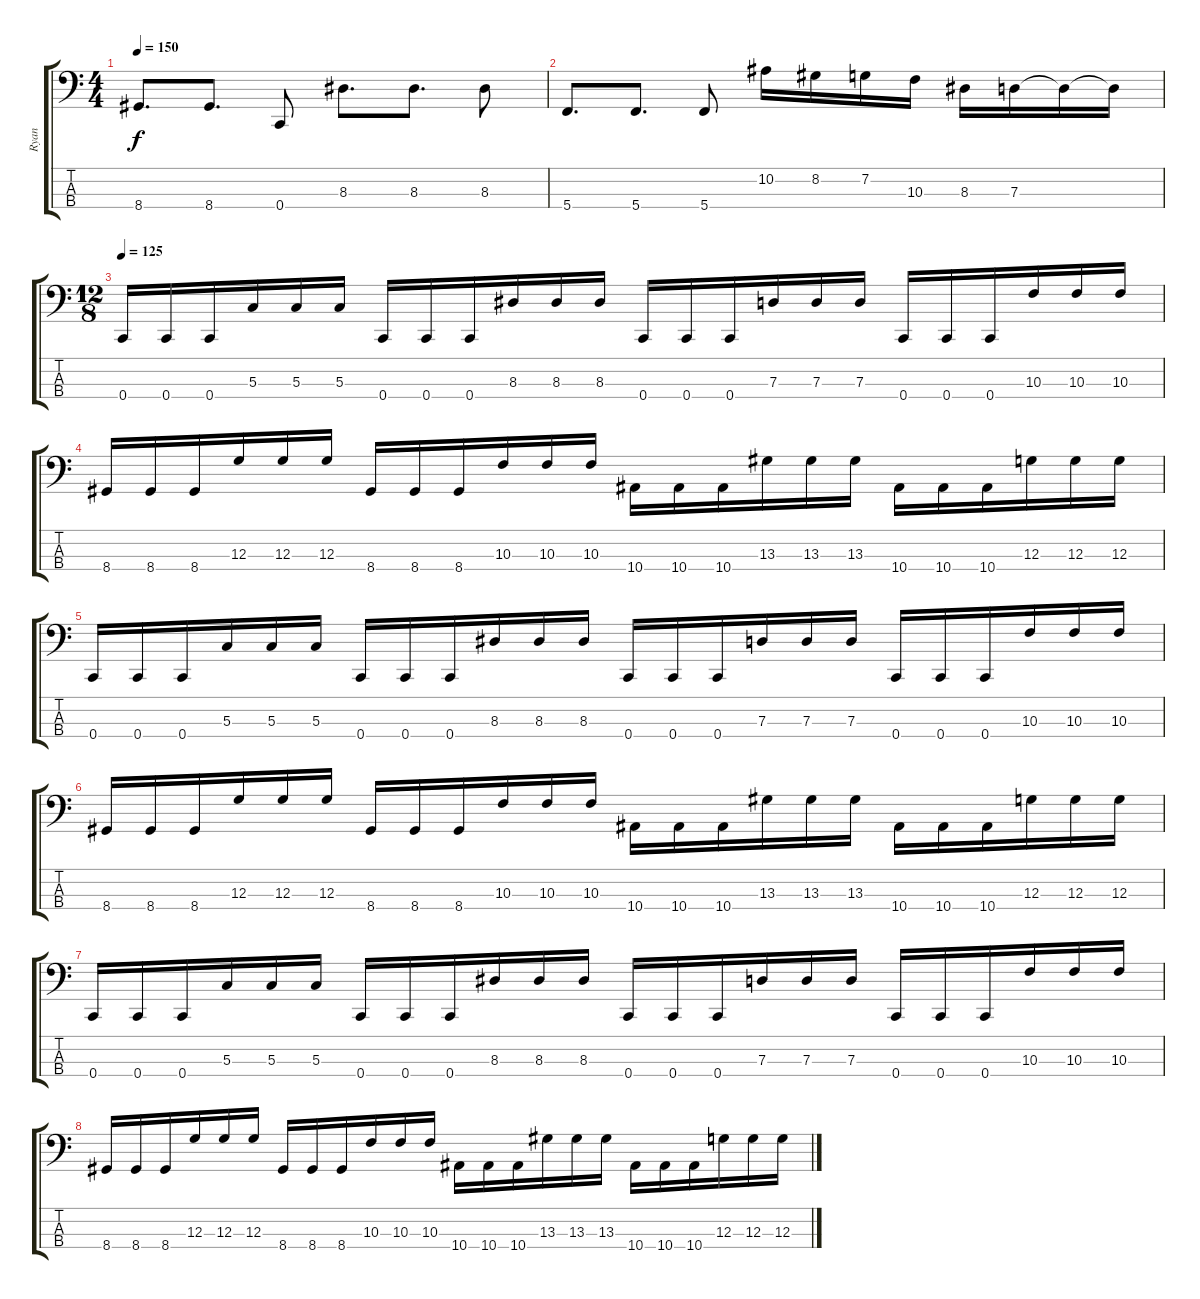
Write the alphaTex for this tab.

\track ("Ryan" "Ryan") {instrument electricbasspick}
\staff {score tabs}
\tuning (F2 C2 G1 C1) {hide}
\ts (4 4)
\tempo 150
\clef f4
\ks c
8.4.8{d dy f} 8.4.8{d} 0.4.8 8.3.8{d} 8.3.8{d} 8.3.8 |
5.4.8{d} 5.4.8{d} 5.4.8 10.2.16 8.2.16 7.2.16 10.3.16 8.3.16 7.3.16 7.3{t}.16 7.3{t}.16 |
\ts (12 8)
\tempo 125
0.4.16 0.4.16 0.4.16 5.3.16 5.3.16 5.3.16 0.4.16 0.4.16 0.4.16 8.3.16 8.3.16 8.3.16 0.4.16 0.4.16 0.4.16 7.3.16 7.3.16 7.3.16 0.4.16 0.4.16 0.4.16 10.3.16 10.3.16 10.3.16 |
8.4.16 8.4.16 8.4.16 12.3.16 12.3.16 12.3.16 8.4.16 8.4.16 8.4.16 10.3.16 10.3.16 10.3.16 10.4.16 10.4.16 10.4.16 13.3.16 13.3.16 13.3.16 10.4.16 10.4.16 10.4.16 12.3.16 12.3.16 12.3.16 |
0.4.16 0.4.16 0.4.16 5.3.16 5.3.16 5.3.16 0.4.16 0.4.16 0.4.16 8.3.16 8.3.16 8.3.16 0.4.16 0.4.16 0.4.16 7.3.16 7.3.16 7.3.16 0.4.16 0.4.16 0.4.16 10.3.16 10.3.16 10.3.16 |
8.4.16 8.4.16 8.4.16 12.3.16 12.3.16 12.3.16 8.4.16 8.4.16 8.4.16 10.3.16 10.3.16 10.3.16 10.4.16 10.4.16 10.4.16 13.3.16 13.3.16 13.3.16 10.4.16 10.4.16 10.4.16 12.3.16 12.3.16 12.3.16 |
0.4.16 0.4.16 0.4.16 5.3.16 5.3.16 5.3.16 0.4.16 0.4.16 0.4.16 8.3.16 8.3.16 8.3.16 0.4.16 0.4.16 0.4.16 7.3.16 7.3.16 7.3.16 0.4.16 0.4.16 0.4.16 10.3.16 10.3.16 10.3.16 |
8.4.16 8.4.16 8.4.16 12.3.16 12.3.16 12.3.16 8.4.16 8.4.16 8.4.16 10.3.16 10.3.16 10.3.16 10.4.16 10.4.16 10.4.16 13.3.16 13.3.16 13.3.16 10.4.16 10.4.16 10.4.16 12.3.16 12.3.16 12.3.16
